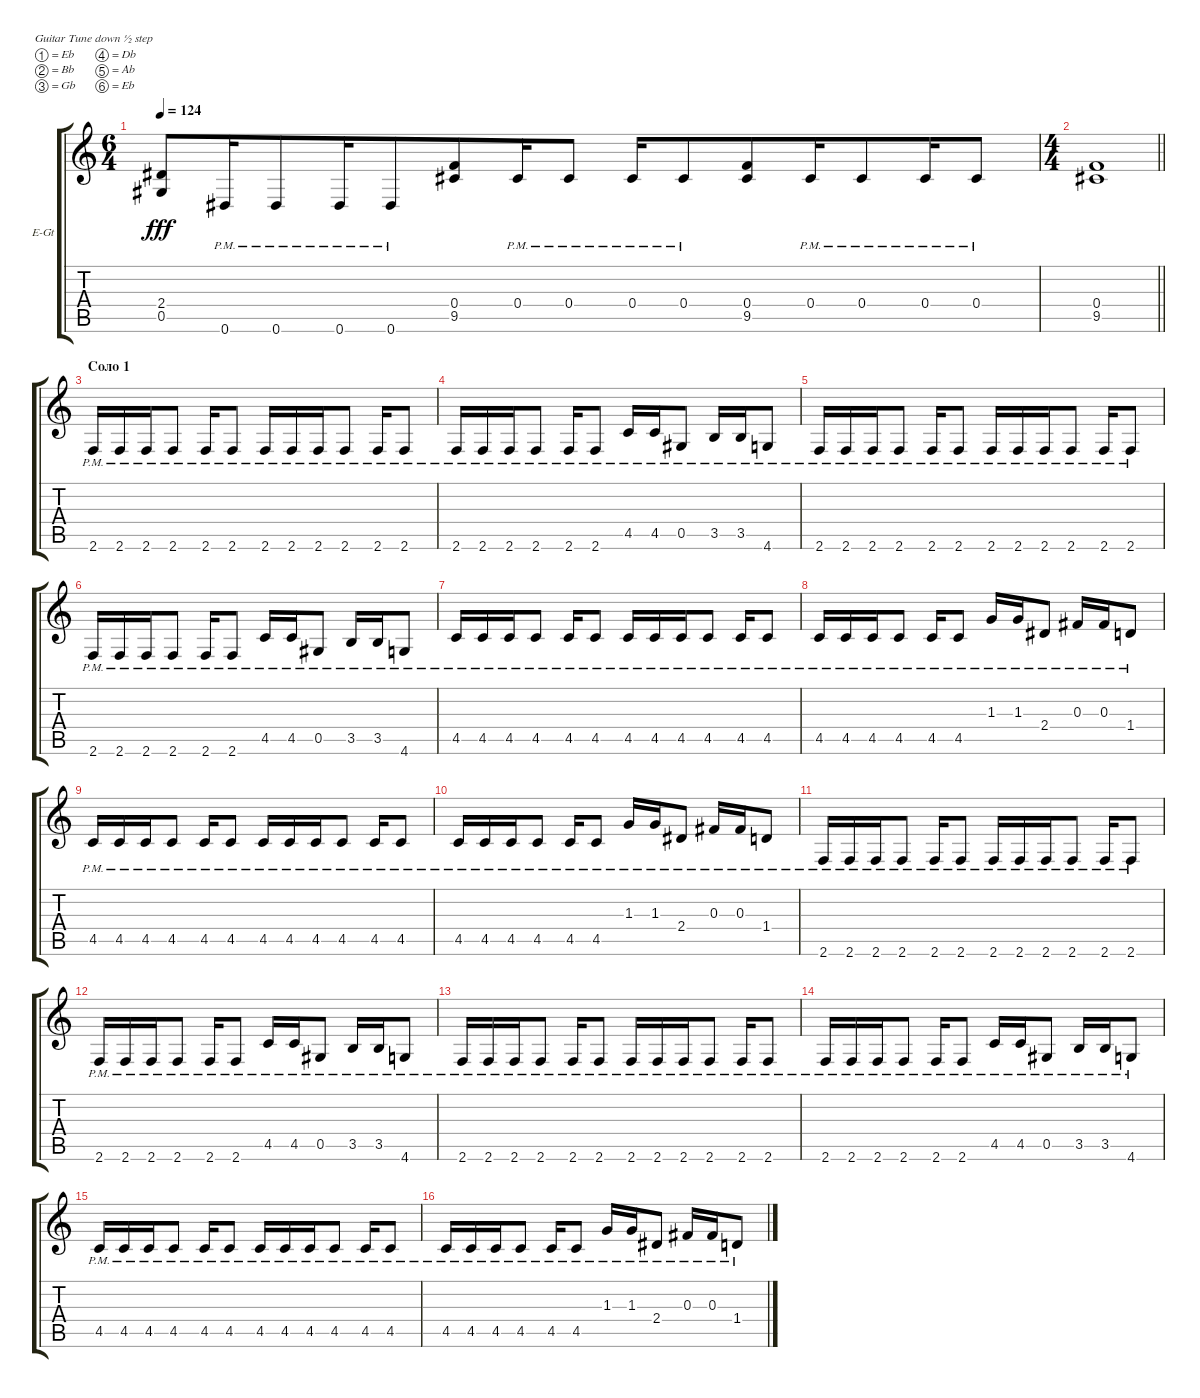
\bracketExtendMode groupsimilarinstruments
\firstSystemTrackNameOrientation horizontal
\otherSystemsTrackNameOrientation horizontal
\track ("Гитара 2" "E-Gt") {instrument distortionguitar}
\staff {score tabs}
\tuning (Eb4 Bb3 Gb3 Db3 Ab2 Eb2)
\ts (6 4)
\beaming (8 6 6)
\tempo 124
\clef g2
\ks c
(2.4 0.5).8{dy fff} 0.6{pm}.16 0.6{pm}.8 0.6{pm}.16 0.6{pm}.8 (0.4 9.5).8 0.4{pm}.16 0.4{pm}.8 0.4{pm}.16 0.4{pm}.8 (0.4 9.5).8 0.4{pm}.16 0.4{pm}.8 0.4{pm}.16 0.4{pm}.8 |
\ts (4 4)
\beaming (8 2 2 2 2)
\barLineRight lightlight
(0.4 9.5).1 |
\section ("" "Соло 1")
2.6{pm}.16 2.6{pm}.16 2.6{pm}.16 2.6{pm}.8 2.6{pm}.16 2.6{pm}.8 2.6{pm}.16 2.6{pm}.16 2.6{pm}.16 2.6{pm}.8 2.6{pm}.16 2.6{pm}.8 |
2.6{pm}.16 2.6{pm}.16 2.6{pm}.16 2.6{pm}.8 2.6{pm}.16 2.6{pm}.8 4.5{pm}.16 4.5{pm}.16 0.5{pm}.8 3.5{pm}.16 3.5{pm}.16 4.6{pm}.8 |
2.6{pm}.16 2.6{pm}.16 2.6{pm}.16 2.6{pm}.8 2.6{pm}.16 2.6{pm}.8 2.6{pm}.16 2.6{pm}.16 2.6{pm}.16 2.6{pm}.8 2.6{pm}.16 2.6{pm}.8 |
2.6{pm}.16 2.6{pm}.16 2.6{pm}.16 2.6{pm}.8 2.6{pm}.16 2.6{pm}.8 4.5{pm}.16 4.5{pm}.16 0.5{pm}.8 3.5{pm}.16 3.5{pm}.16 4.6{pm}.8 |
4.5{pm}.16 4.5{pm}.16 4.5{pm}.16 4.5{pm}.8 4.5{pm}.16 4.5{pm}.8 4.5{pm}.16 4.5{pm}.16 4.5{pm}.16 4.5{pm}.8 4.5{pm}.16 4.5{pm}.8 |
4.5{pm}.16 4.5{pm}.16 4.5{pm}.16 4.5{pm}.8 4.5{pm}.16 4.5{pm}.8 1.3{pm}.16 1.3{pm}.16 2.4{pm}.8 0.3{pm}.16 0.3{pm}.16 1.4{pm}.8 |
4.5{pm}.16 4.5{pm}.16 4.5{pm}.16 4.5{pm}.8 4.5{pm}.16 4.5{pm}.8 4.5{pm}.16 4.5{pm}.16 4.5{pm}.16 4.5{pm}.8 4.5{pm}.16 4.5{pm}.8 |
4.5{pm}.16 4.5{pm}.16 4.5{pm}.16 4.5{pm}.8 4.5{pm}.16 4.5{pm}.8 1.3{pm}.16 1.3{pm}.16 2.4{pm}.8 0.3{pm}.16 0.3{pm}.16 1.4{pm}.8 |
2.6{pm}.16 2.6{pm}.16 2.6{pm}.16 2.6{pm}.8 2.6{pm}.16 2.6{pm}.8 2.6{pm}.16 2.6{pm}.16 2.6{pm}.16 2.6{pm}.8 2.6{pm}.16 2.6{pm}.8 |
2.6{pm}.16 2.6{pm}.16 2.6{pm}.16 2.6{pm}.8 2.6{pm}.16 2.6{pm}.8 4.5{pm}.16 4.5{pm}.16 0.5{pm}.8 3.5{pm}.16 3.5{pm}.16 4.6{pm}.8 |
2.6{pm}.16 2.6{pm}.16 2.6{pm}.16 2.6{pm}.8 2.6{pm}.16 2.6{pm}.8 2.6{pm}.16 2.6{pm}.16 2.6{pm}.16 2.6{pm}.8 2.6{pm}.16 2.6{pm}.8 |
2.6{pm}.16 2.6{pm}.16 2.6{pm}.16 2.6{pm}.8 2.6{pm}.16 2.6{pm}.8 4.5{pm}.16 4.5{pm}.16 0.5{pm}.8 3.5{pm}.16 3.5{pm}.16 4.6{pm}.8 |
4.5{pm}.16 4.5{pm}.16 4.5{pm}.16 4.5{pm}.8 4.5{pm}.16 4.5{pm}.8 4.5{pm}.16 4.5{pm}.16 4.5{pm}.16 4.5{pm}.8 4.5{pm}.16 4.5{pm}.8 |
4.5{pm}.16 4.5{pm}.16 4.5{pm}.16 4.5{pm}.8 4.5{pm}.16 4.5{pm}.8 1.3{pm}.16 1.3{pm}.16 2.4{pm}.8 0.3{pm}.16 0.3{pm}.16 1.4{pm}.8
